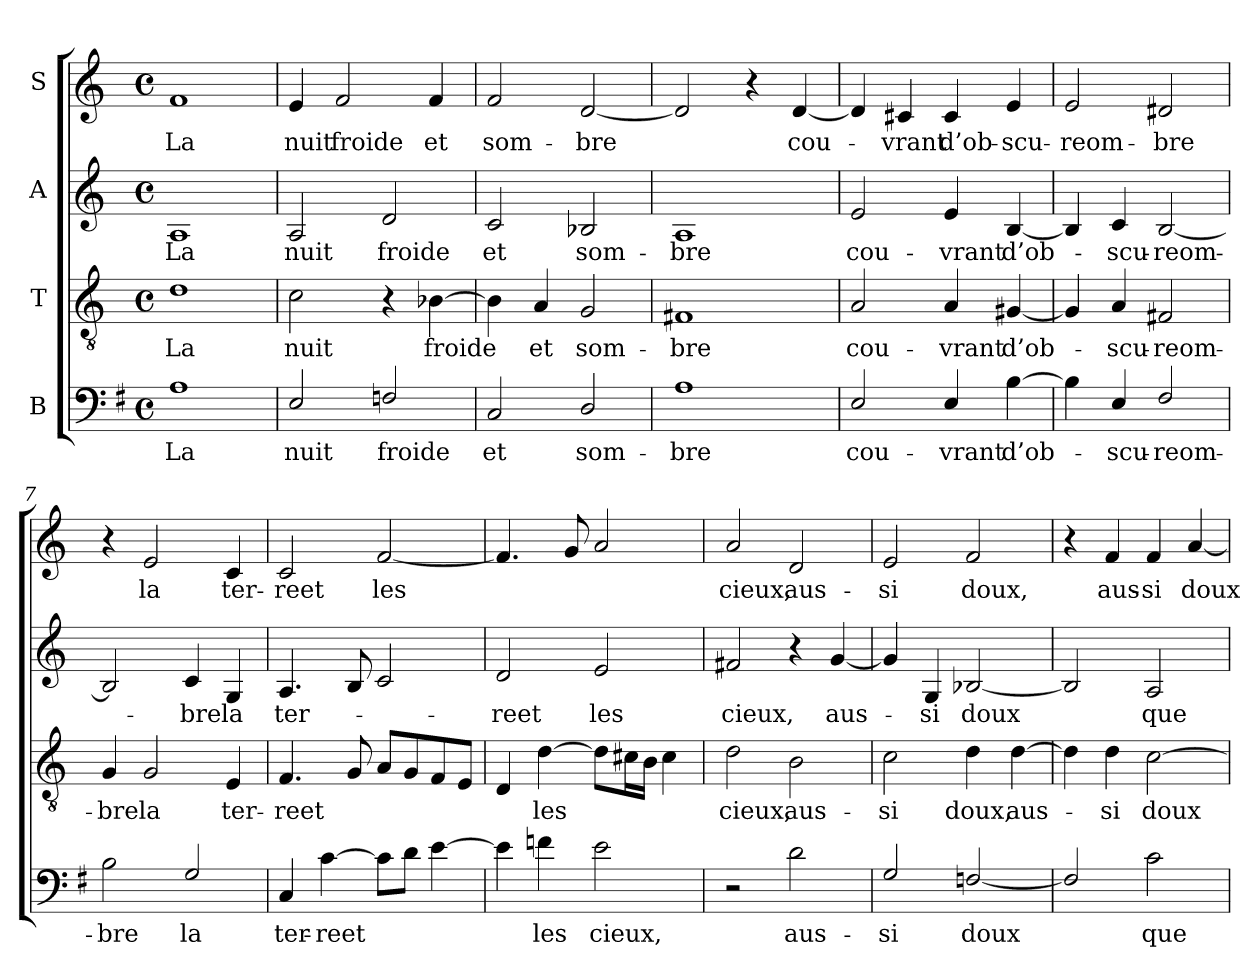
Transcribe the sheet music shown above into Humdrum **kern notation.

**kern	**text	**kern	**text	**kern	**text	**kern	**text
*part4	*part4	*part3	*part3	*part2	*part2	*part1	*part1
*staff4	*staff4	*staff3	*staff3	*staff2	*staff2	*staff1	*staff1
*I"B	*	*I"T	*	*I"A	*	*I"S	*
*clefF4	*	*clefGv2	*	*clefG2	*	*clefG2	*
*ITrd4c7	*	*	*	*	*	*	*
*k[]	*	*k[]	*	*k[]	*	*k[]	*
*a:	*	*a:	*	*a:	*	*a:	*
*M4/4	*	*M4/4	*	*M4/4	*	*M4/4	*
*met(c)	*	*met(c)	*	*met(c)	*	*met(c)	*
=1	=1	=1	=1	=1	=1	=1	=1
1D	La	1d	La	1A	La	1f	La
=2	=2	=2	=2	=2	=2	=2	=2
2AA/	nuit	2c\	nuit	2A/	nuit	4e/	nuit
.	.	.	.	.	.	2f/	froide
2BB-X/	froide	4r	.	2d/	froide	.	.
.	.	[4B-X\	froide	.	.	4f/	et
=3	=3	=3	=3	=3	=3	=3	=3
2FF/	et	4B-\]	.	2c/	et	2f/	som-
.	.	4A/	et	.	.	.	.
2GG/	som-	2G/	som-	2B-X/	som-	[2d/	-bre
=4	=4	=4	=4	=4	=4	=4	=4
1D	-bre	1F#X	-bre	1A	-bre	2d/]	.
.	.	.	.	.	.	4r	.
.	.	.	.	.	.	[4d/	cou-
=5	=5	=5	=5	=5	=5	=5	=5
2AA/	cou-	2A/	cou-	2e/	cou-	4d/]	.
.	.	.	.	.	.	4c#X/	-vrant
4AA/	-vrant	4A/	-vrant	4e/	-vrant	4c#/	d’ob-
[4E\	d’ob-	[4G#X/	d’ob-	[4B/	d’ob-	4e/	-scu-
!!LO:LB:g=z
=6	=6	=6	=6	=6	=6	=6	=6
4E\]	.	4G#/]	.	4B/]	.	2e/	-reom-
4AA/	-scu-	4A/	-scu-	4c/	-scu-	.	.
2BB/	-reom-	2F#X/	-reom-	[2B/	-reom-	2d#X/	-bre
=7	=7	=7	=7	=7	=7	=7	=7
2E\	-bre	4G/	-bre	2B/]	.	4r	.
.	.	2G/	la	.	.	2e/	la
2C/	la	.	.	4c/	-bre	.	.
.	.	4E/	ter-	4G/	la	4c/	ter-
=8	=8	=8	=8	=8	=8	=8	=8
4FF/	ter-	4.F/	-reet	4.A/	ter-	2c/	-reet
[4F\	-reet	.	.	.	.	.	.
.	.	8G/	.	8B/	.	.	.
8F\L]	.	8A/L	.	2c/	.	[2f/	les
8G\J	.	8G/	.	.	.	.	.
[4A\	.	8F/	.	.	.	.	.
.	.	8E/J	.	.	.	.	.
=9	=9	=9	=9	=9	=9	=9	=9
4A\]	.	4D/	.	2d/	-reet	4.f/]	.
4B-X\	les	[4d\	les	.	.	.	.
.	.	.	.	.	.	8g/	.
2A\	cieux,	8d\L]	.	2e/	les	2a/	.
.	.	16c#X\L	.	.	.	.	.
.	.	16B\JJ	.	.	.	.	.
.	.	4c#\	.	.	.	.	.
=10	=10	=10	=10	=10	=10	=10	=10
2r	.	2d\	cieux,	2f#X/	cieux,	2a/	cieux,
2G\	aus-	2B\	aus-	4r	.	2d/	aus-
.	.	.	.	[4g/	aus-	.	.
=11	=11	=11	=11	=11	=11	=11	=11
2C/	-si	2c\	-si	4g/]	.	2e/	-si
.	.	.	.	4G/	-si	.	.
[2BB-X/	doux	4d\	doux,	[2B-X/	doux	2f/	doux,
.	.	[4d\	aus-	.	.	.	.
!!LO:LB:g=z
=12	=12	=12	=12	=12	=12	=12	=12
2BB-/]	.	4d\]	.	2B-/]	.	4r	.
.	.	4d\	-si	.	.	4f/	aus-
2F\	que	[2c\	doux	2A/	que	4f/	-si
.	.	.	.	.	.	[4a/	doux
=	=	=	=	=	=	=	=
*-	*-	*-	*-	*-	*-	*-	*-
